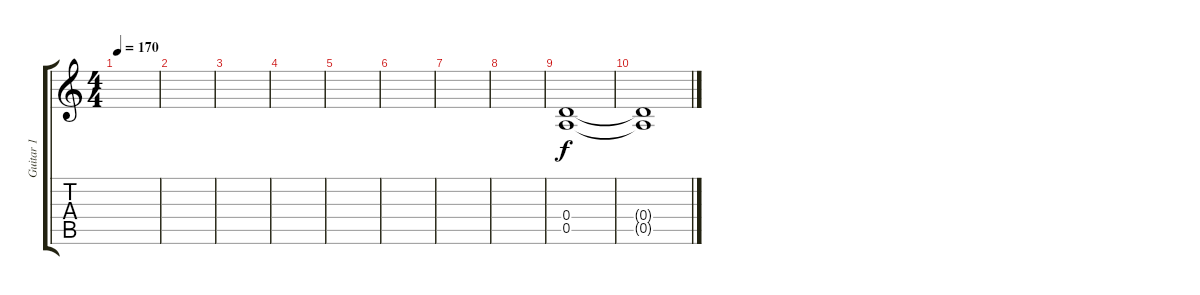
\track ("Guitar 1" "Guitar 1") {instrument overdrivenguitar}
\staff {score tabs}
\tuning (E4 B3 G3 D3 A2 E2) {hide}
\ts (4 4)
\tempo 170
\clef g2
\ks c
|
|
|
|
|
|
|
|
(0.4 0.5).1 |
(0.4{t} 0.5{t}).1{volume 0}
